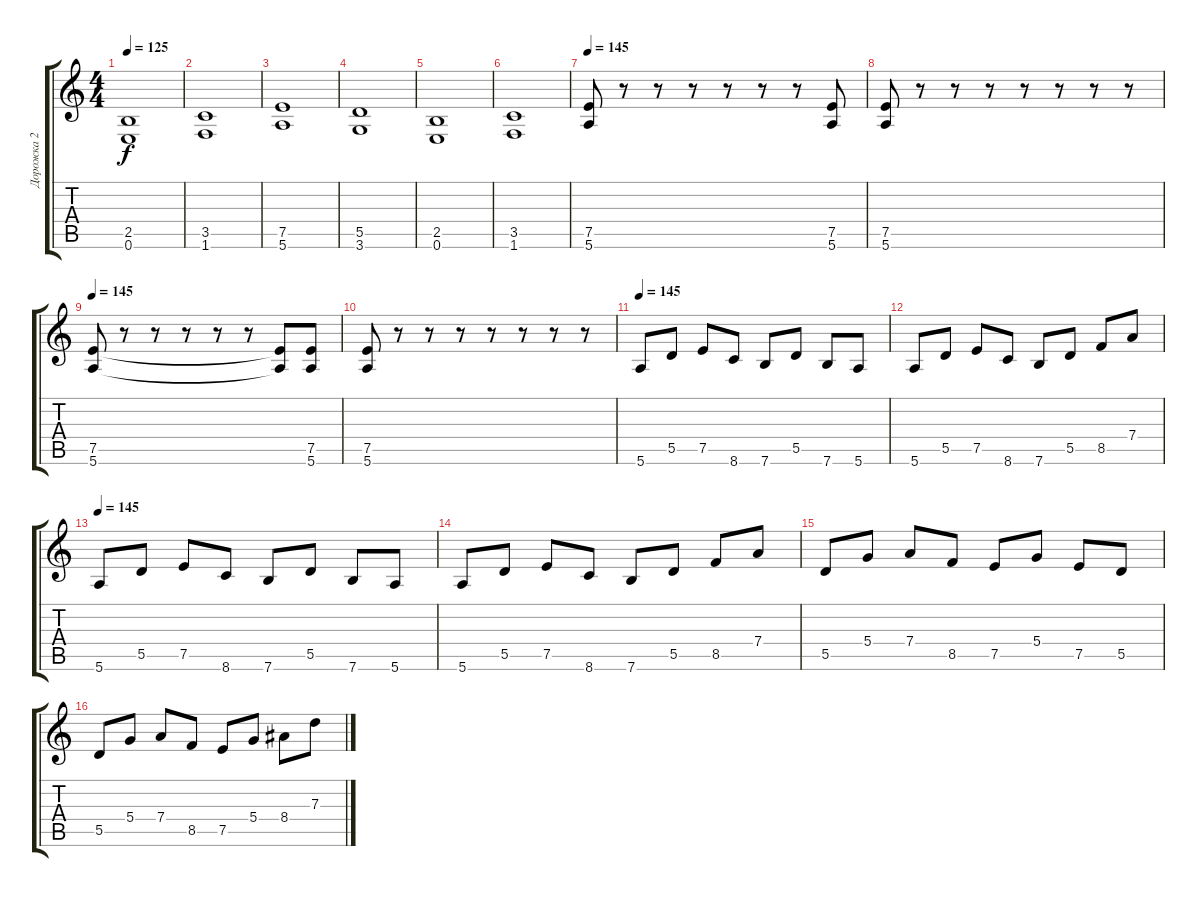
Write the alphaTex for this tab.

\track ("Дорожка 2" "Дорожка 2") {instrument distortionguitar}
\staff {score tabs}
\tuning (E4 B3 G3 D3 A2 E2) {hide}
\ts (4 4)
\tempo 125
\clef g2
\ks c
(2.5 0.6).1{dy f} |
(3.5 1.6).1 |
(7.5 5.6).1 |
(5.5 3.6).1 |
(2.5 0.6).1 |
(3.5 1.6).1 |
\tempo 145
(7.5 5.6).8 r.8 r.8 r.8 r.8 r.8 r.8 (7.5 5.6).8 |
(7.5 5.6).8 r.8 r.8 r.8 r.8 r.8 r.8 r.8 |
\tempo 145
(7.5 5.6).8 r.8 r.8 r.8 r.8 r.8 (7.5{t} 5.6{t}).8 (7.5 5.6).8 |
(7.5 5.6).8 r.8 r.8 r.8 r.8 r.8 r.8 r.8 |
\tempo 145
5.6.8 5.5.8 7.5.8 8.6.8 7.6.8 5.5.8 7.6.8 5.6.8 |
5.6.8 5.5.8 7.5.8 8.6.8 7.6.8 5.5.8 8.5.8 7.4.8 |
\tempo 145
5.6.8 5.5.8 7.5.8 8.6.8 7.6.8 5.5.8 7.6.8 5.6.8 |
5.6.8 5.5.8 7.5.8 8.6.8 7.6.8 5.5.8 8.5.8 7.4.8 |
5.5.8 5.4.8 7.4.8 8.5.8 7.5.8 5.4.8 7.5.8 5.5.8 |
5.5.8 5.4.8 7.4.8 8.5.8 7.5.8 5.4.8 8.4.8 7.3.8
